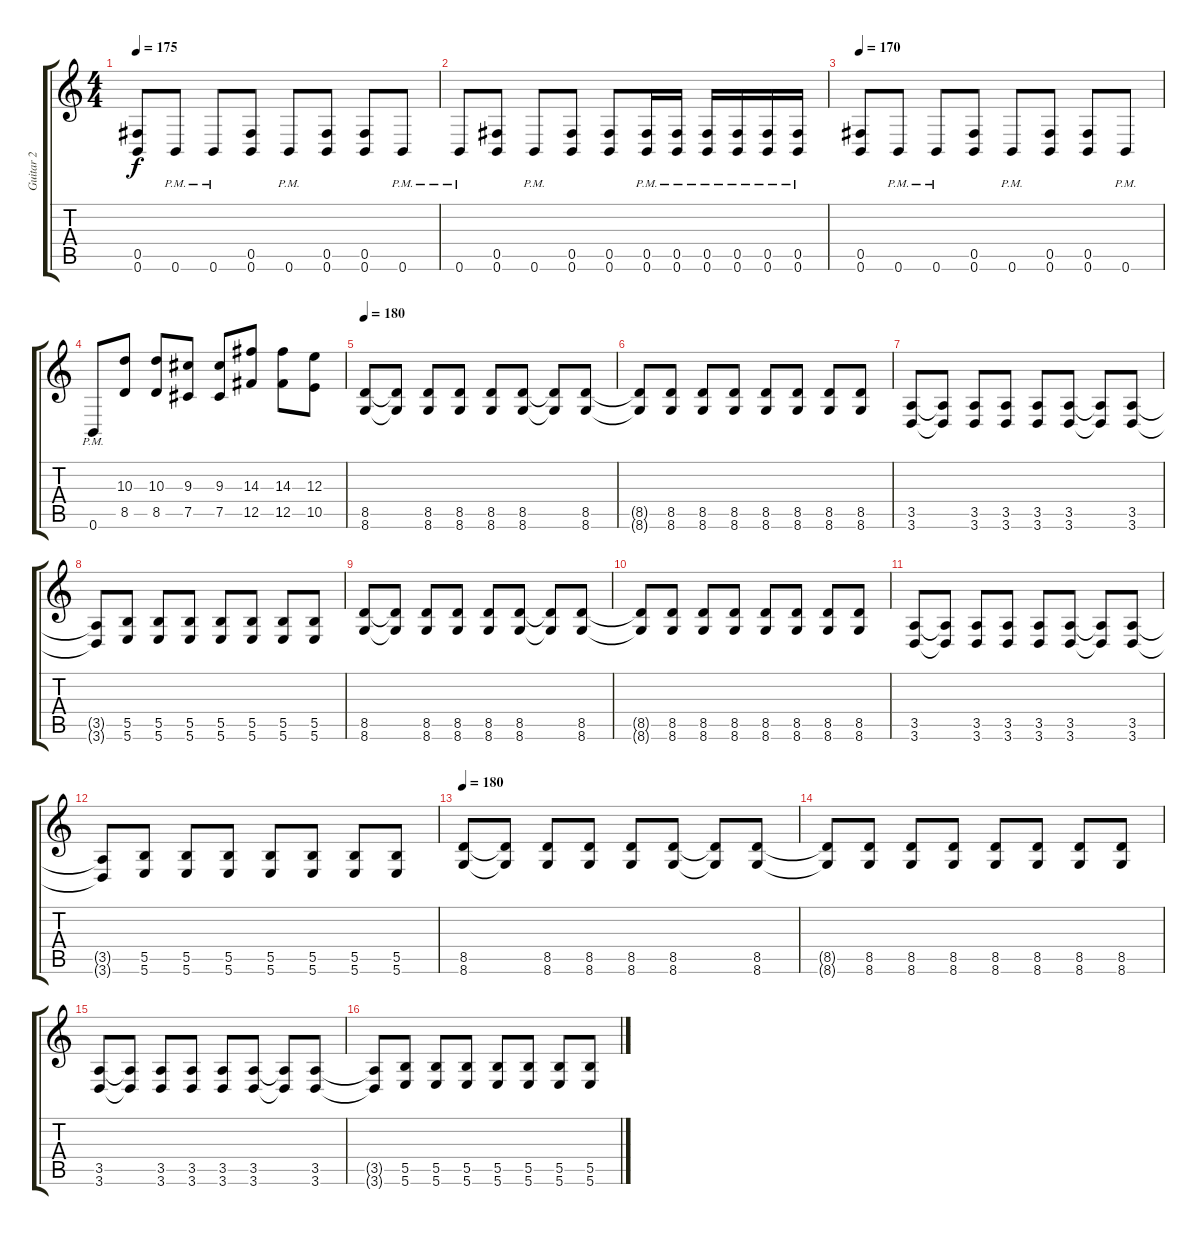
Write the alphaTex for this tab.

\track ("Guitar 2" "Guitar 2") {instrument distortionguitar}
\staff {score tabs}
\tuning (Db4 Ab3 E3 B2 Gb2 B1) {hide}
\ts (4 4)
\tempo 175
\clef g2
\ks c
(0.5 0.6).8{dy f} 0.6{pm}.8 0.6{pm}.8 (0.5 0.6).8 0.6{pm}.8 (0.5 0.6).8 (0.5 0.6).8 0.6{pm}.8 |
0.6{pm}.8 (0.5 0.6).8 0.6{pm}.8 (0.5 0.6).8 (0.5 0.6).8 (0.5{pm} 0.6{pm}).16 (0.5{pm} 0.6{pm}).16 (0.5{pm} 0.6{pm}).16 (0.5{pm} 0.6{pm}).16 (0.5{pm} 0.6{pm}).16 (0.5{pm} 0.6{pm}).16 |
\tempo 175
\tempo 170
(0.5 0.6).8 0.6{pm}.8 0.6{pm}.8 (0.5 0.6).8 0.6{pm}.8 (0.5 0.6).8 (0.5 0.6).8 0.6{pm}.8 |
0.6{pm}.8 (10.3 8.5).8 (10.3 8.5).8 (9.3 7.5).8 (9.3 7.5).8 (14.3 12.5).8 (14.3 12.5).8 (12.3 10.5).8 |
\tempo 180
(8.5 8.6).8 (8.5{t} 8.6{t}).8 (8.5 8.6).8 (8.5 8.6).8 (8.5 8.6).8 (8.5 8.6).8 (8.5{t} 8.6{t}).8 (8.5 8.6).8 |
(8.5{t} 8.6{t}).8 (8.5 8.6).8 (8.5 8.6).8 (8.5 8.6).8 (8.5 8.6).8 (8.5 8.6).8 (8.5 8.6).8 (8.5 8.6).8 |
(3.5 3.6).8 (3.5{t} 3.6{t}).8 (3.5 3.6).8 (3.5 3.6).8 (3.5 3.6).8 (3.5 3.6).8 (3.5{t} 3.6{t}).8 (3.5 3.6).8 |
(3.5{t} 3.6{t}).8 (5.5 5.6).8 (5.5 5.6).8 (5.5 5.6).8 (5.5 5.6).8 (5.5 5.6).8 (5.5 5.6).8 (5.5 5.6).8 |
(8.5 8.6).8 (8.5{t} 8.6{t}).8 (8.5 8.6).8 (8.5 8.6).8 (8.5 8.6).8 (8.5 8.6).8 (8.5{t} 8.6{t}).8 (8.5 8.6).8 |
(8.5{t} 8.6{t}).8 (8.5 8.6).8 (8.5 8.6).8 (8.5 8.6).8 (8.5 8.6).8 (8.5 8.6).8 (8.5 8.6).8 (8.5 8.6).8 |
(3.5 3.6).8 (3.5{t} 3.6{t}).8 (3.5 3.6).8 (3.5 3.6).8 (3.5 3.6).8 (3.5 3.6).8 (3.5{t} 3.6{t}).8 (3.5 3.6).8 |
(3.5{t} 3.6{t}).8 (5.5 5.6).8 (5.5 5.6).8 (5.5 5.6).8 (5.5 5.6).8 (5.5 5.6).8 (5.5 5.6).8 (5.5 5.6).8 |
\tempo 180
(8.5 8.6).8 (8.5{t} 8.6{t}).8 (8.5 8.6).8 (8.5 8.6).8 (8.5 8.6).8 (8.5 8.6).8 (8.5{t} 8.6{t}).8 (8.5 8.6).8 |
(8.5{t} 8.6{t}).8 (8.5 8.6).8 (8.5 8.6).8 (8.5 8.6).8 (8.5 8.6).8 (8.5 8.6).8 (8.5 8.6).8 (8.5 8.6).8 |
(3.5 3.6).8 (3.5{t} 3.6{t}).8 (3.5 3.6).8 (3.5 3.6).8 (3.5 3.6).8 (3.5 3.6).8 (3.5{t} 3.6{t}).8 (3.5 3.6).8 |
(3.5{t} 3.6{t}).8 (5.5 5.6).8 (5.5 5.6).8 (5.5 5.6).8 (5.5 5.6).8 (5.5 5.6).8 (5.5 5.6).8 (5.5 5.6).8
